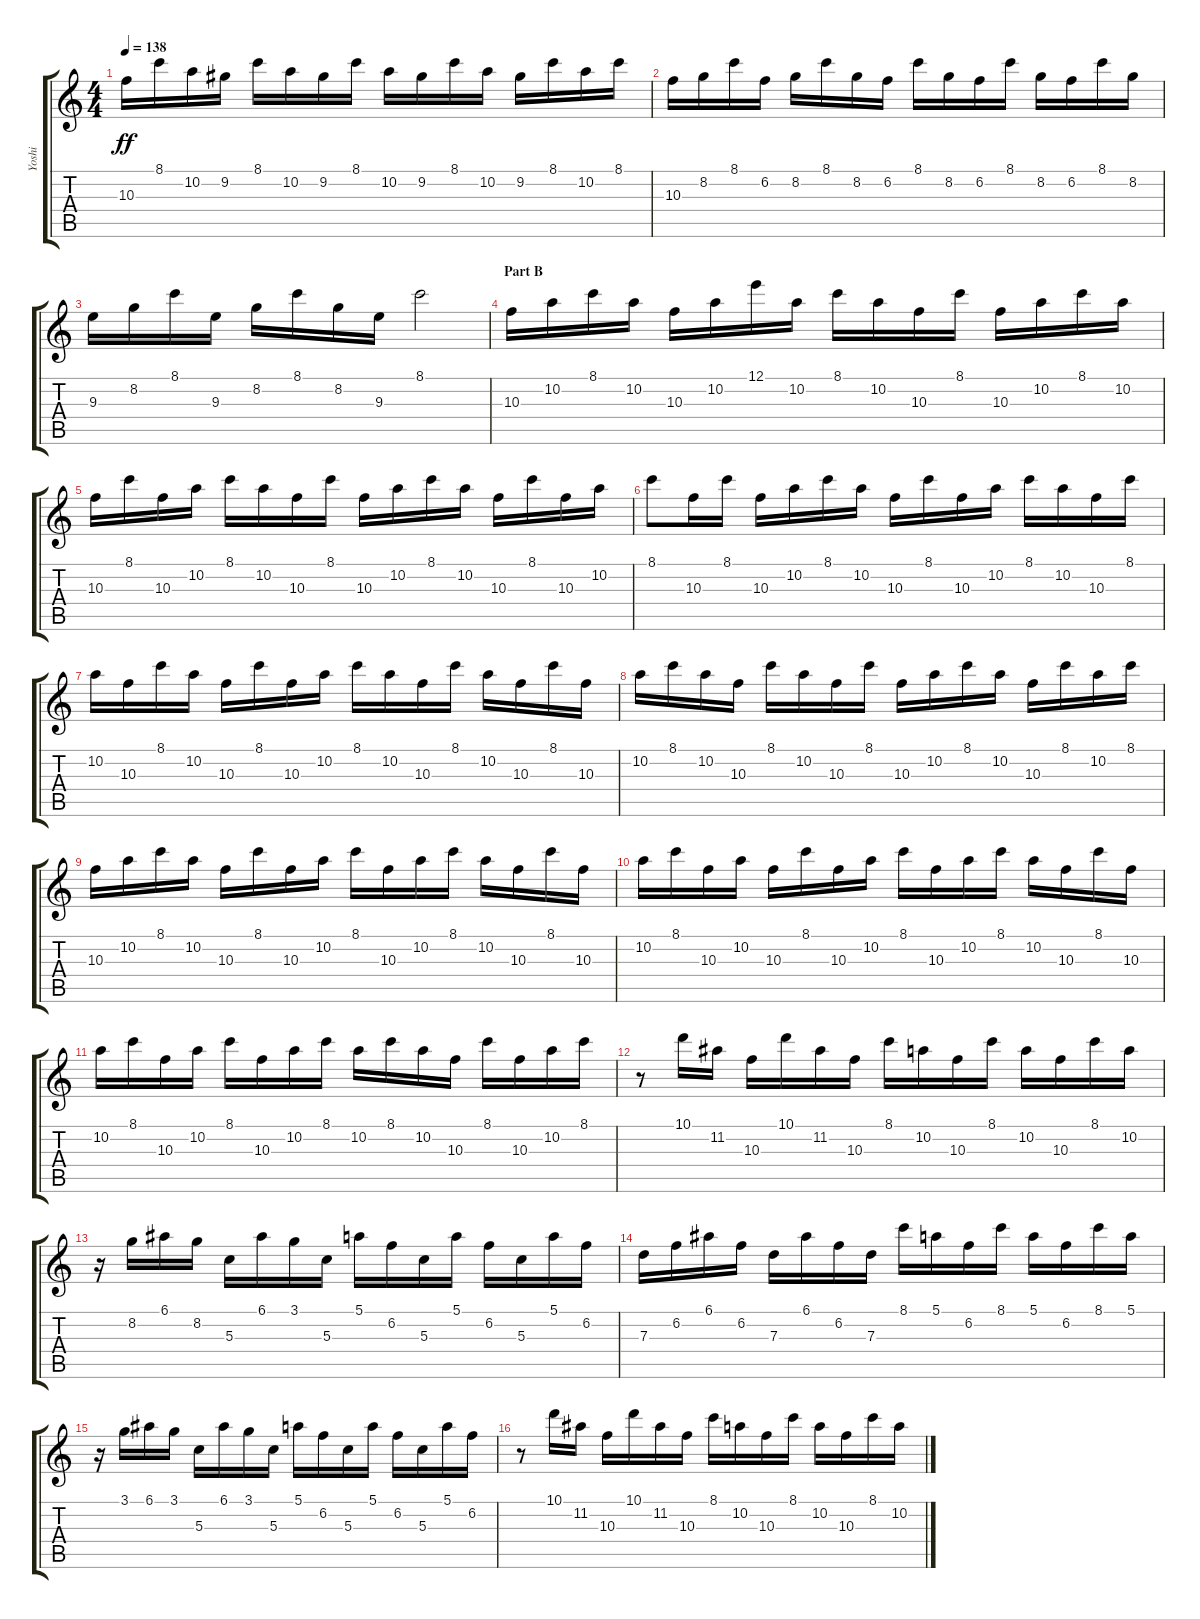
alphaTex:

\track ("Yoshi" "Yoshi") {instrument banjo}
\staff {score tabs}
\tuning (E4 B3 G3 D3 A2 E2) {hide}
\displaytranspose 12
\ts (4 4)
\tempo 138
\clef g2
\ks c
10.3.16{dy ff} 8.1.16 10.2.16 9.2.16 8.1.16 10.2.16 9.2.16 8.1.16 10.2.16 9.2.16 8.1.16 10.2.16 9.2.16 8.1.16 10.2.16 8.1.16 |
10.3.16 8.2.16 8.1.16 6.2.16 8.2.16 8.1.16 8.2.16 6.2.16 8.1.16 8.2.16 6.2.16 8.1.16 8.2.16 6.2.16 8.1.16 8.2.16 |
9.3.16 8.2.16 8.1.16 9.3.16 8.2.16 8.1.16 8.2.16 9.3.16 8.1.2 |
\section ("" "Part B")
10.3.16 10.2.16 8.1.16 10.2.16 10.3.16 10.2.16 12.1.16 10.2.16 8.1.16 10.2.16 10.3.16 8.1.16 10.3.16 10.2.16 8.1.16 10.2.16 |
10.3.16 8.1.16 10.3.16 10.2.16 8.1.16 10.2.16 10.3.16 8.1.16 10.3.16 10.2.16 8.1.16 10.2.16 10.3.16 8.1.16 10.3.16 10.2.16 |
8.1.8 10.3.16 8.1.16 10.3.16 10.2.16 8.1.16 10.2.16 10.3.16 8.1.16 10.3.16 10.2.16 8.1.16 10.2.16 10.3.16 8.1.16 |
10.2.16 10.3.16 8.1.16 10.2.16 10.3.16 8.1.16 10.3.16 10.2.16 8.1.16 10.2.16 10.3.16 8.1.16 10.2.16 10.3.16 8.1.16 10.3.16 |
10.2.16 8.1.16 10.2.16 10.3.16 8.1.16 10.2.16 10.3.16 8.1.16 10.3.16 10.2.16 8.1.16 10.2.16 10.3.16 8.1.16 10.2.16 8.1.16 |
10.3.16 10.2.16 8.1.16 10.2.16 10.3.16 8.1.16 10.3.16 10.2.16 8.1.16 10.3.16 10.2.16 8.1.16 10.2.16 10.3.16 8.1.16 10.3.16 |
10.2.16 8.1.16 10.3.16 10.2.16 10.3.16 8.1.16 10.3.16 10.2.16 8.1.16 10.3.16 10.2.16 8.1.16 10.2.16 10.3.16 8.1.16 10.3.16 |
10.2.16 8.1.16 10.3.16 10.2.16 8.1.16 10.3.16 10.2.16 8.1.16 10.2.16 8.1.16 10.2.16 10.3.16 8.1.16 10.3.16 10.2.16 8.1.16 |
r.8 10.1.16 11.2.16 10.3.16 10.1.16 11.2.16 10.3.16 8.1.16 10.2.16 10.3.16 8.1.16 10.2.16 10.3.16 8.1.16 10.2.16 |
r.16 8.2.16 6.1.16 8.2.16 5.3.16 6.1.16 3.1.16 5.3.16 5.1.16 6.2.16 5.3.16 5.1.16 6.2.16 5.3.16 5.1.16 6.2.16 |
7.3.16 6.2.16 6.1.16 6.2.16 7.3.16 6.1.16 6.2.16 7.3.16 8.1.16 5.1.16 6.2.16 8.1.16 5.1.16 6.2.16 8.1.16 5.1.16 |
r.16 3.1.16 6.1.16 3.1.16 5.3.16 6.1.16 3.1.16 5.3.16 5.1.16 6.2.16 5.3.16 5.1.16 6.2.16 5.3.16 5.1.16 6.2.16 |
r.8 10.1.16 11.2.16 10.3.16 10.1.16 11.2.16 10.3.16 8.1.16 10.2.16 10.3.16 8.1.16 10.2.16 10.3.16 8.1.16 10.2.16
